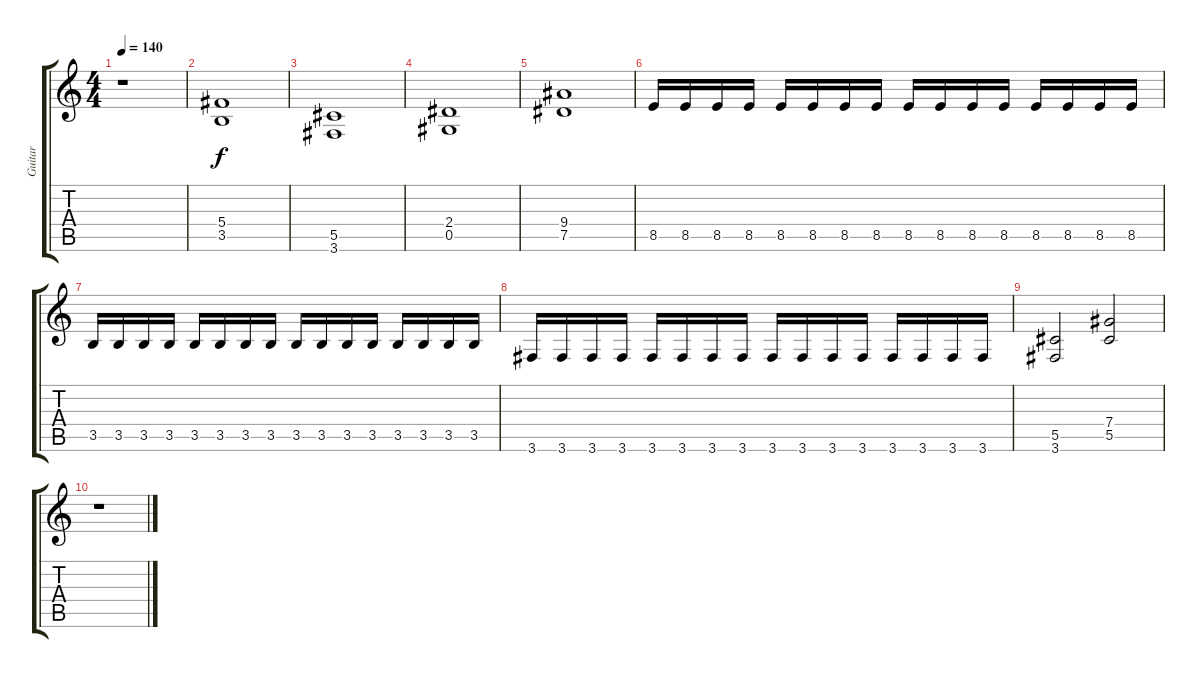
\track ("Guitar" "Guitar") {instrument distortionguitar}
\staff {score tabs}
\tuning (Eb4 Bb3 Gb3 Db3 Ab2 Eb2) {hide}
\ts (4 4)
\tempo 140
\clef g2
\ks c
r.1{dy f} |
(5.4 3.5).1 |
(5.5 3.6).1 |
(2.4 0.5).1 |
(9.4 7.5).1 |
8.5.16 8.5.16 8.5.16 8.5.16 8.5.16 8.5.16 8.5.16 8.5.16 8.5.16 8.5.16 8.5.16 8.5.16 8.5.16 8.5.16 8.5.16 8.5.16 |
3.5.16 3.5.16 3.5.16 3.5.16 3.5.16 3.5.16 3.5.16 3.5.16 3.5.16 3.5.16 3.5.16 3.5.16 3.5.16 3.5.16 3.5.16 3.5.16 |
3.6.16 3.6.16 3.6.16 3.6.16 3.6.16 3.6.16 3.6.16 3.6.16 3.6.16 3.6.16 3.6.16 3.6.16 3.6.16 3.6.16 3.6.16 3.6.16 |
(5.5 3.6).2 (7.4 5.5).2 |
r.1
